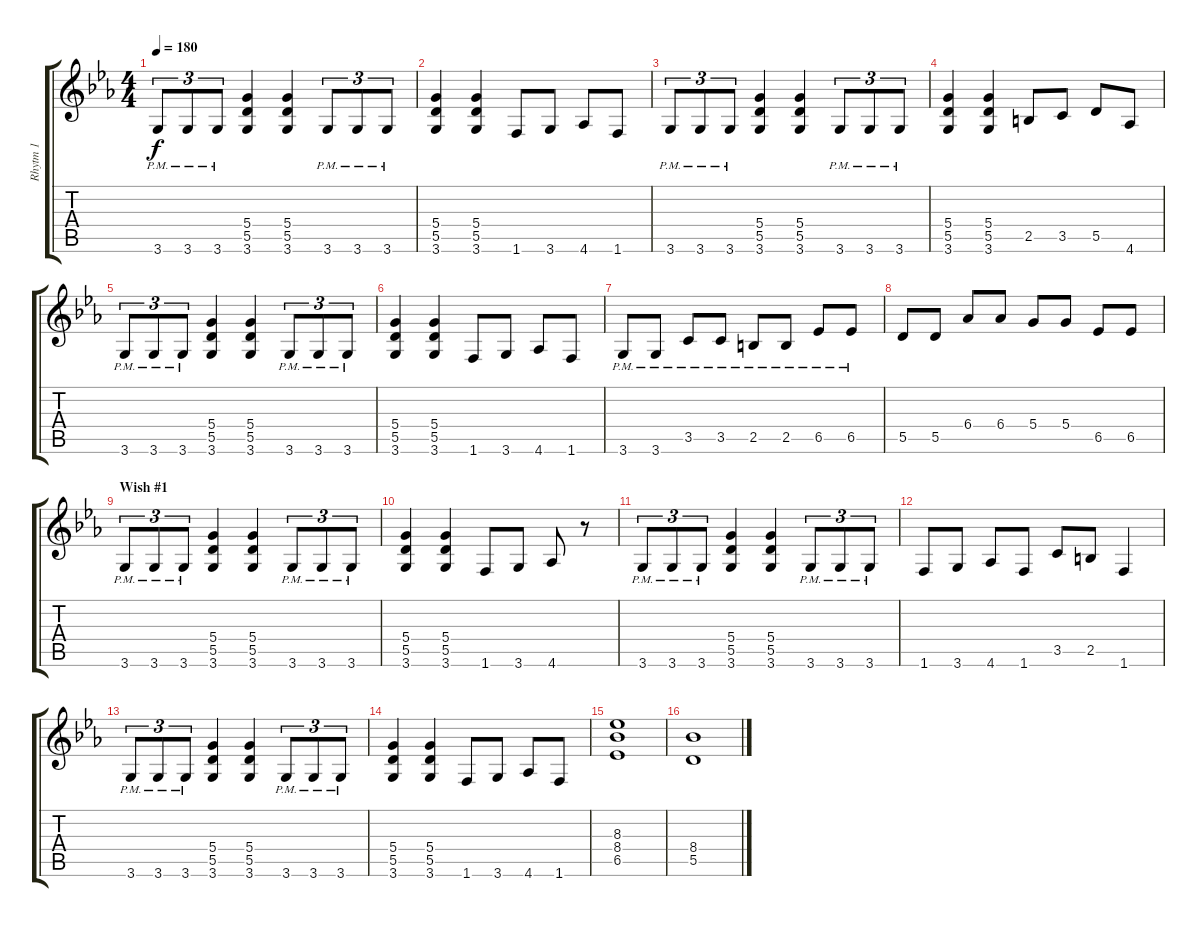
\track ("Rhytm 1" "Rhytm 1") {instrument overdrivenguitar}
\staff {score tabs}
\tuning (E4 B3 G3 D3 A2 E2) {hide}
\ts (4 4)
\tempo 180
\clef g2
\ks eb
3.6{pm}.8{tu (3 2) dy f} 3.6{pm}.8{tu (3 2)} 3.6{pm}.8{tu (3 2)} (5.4 5.5 3.6).4 (5.4 5.5 3.6).4 3.6{pm}.8{tu (3 2)} 3.6{pm}.8{tu (3 2)} 3.6{pm}.8{tu (3 2)} |
(5.4 5.5 3.6).4 (5.4 5.5 3.6).4 1.6.8 3.6.8 4.6.8 1.6.8 |
3.6{pm}.8{tu (3 2)} 3.6{pm}.8{tu (3 2)} 3.6{pm}.8{tu (3 2)} (5.4 5.5 3.6).4 (5.4 5.5 3.6).4 3.6{pm}.8{tu (3 2)} 3.6{pm}.8{tu (3 2)} 3.6{pm}.8{tu (3 2)} |
(5.4 5.5 3.6).4 (5.4 5.5 3.6).4 2.5.8 3.5.8 5.5.8 4.6.8 |
3.6{pm}.8{tu (3 2)} 3.6{pm}.8{tu (3 2)} 3.6{pm}.8{tu (3 2)} (5.4 5.5 3.6).4 (5.4 5.5 3.6).4 3.6{pm}.8{tu (3 2)} 3.6{pm}.8{tu (3 2)} 3.6{pm}.8{tu (3 2)} |
(5.4 5.5 3.6).4 (5.4 5.5 3.6).4 1.6.8 3.6.8 4.6.8 1.6.8 |
3.6{pm}.8 3.6{pm}.8 3.5{pm}.8 3.5{pm}.8 2.5{pm}.8 2.5{pm}.8 6.5{pm}.8 6.5{pm}.8 |
5.5.8 5.5.8 6.4.8 6.4.8 5.4.8 5.4.8 6.5.8 6.5.8 |
\section ("" "Wish #1")
3.6{pm}.8{tu (3 2)} 3.6{pm}.8{tu (3 2)} 3.6{pm}.8{tu (3 2)} (5.4 5.5 3.6).4 (5.4 5.5 3.6).4 3.6{pm}.8{tu (3 2)} 3.6{pm}.8{tu (3 2)} 3.6{pm}.8{tu (3 2)} |
(5.4 5.5 3.6).4 (5.4 5.5 3.6).4 1.6.8 3.6.8 4.6.8 r.8 |
3.6{pm}.8{tu (3 2)} 3.6{pm}.8{tu (3 2)} 3.6{pm}.8{tu (3 2)} (5.4 5.5 3.6).4 (5.4 5.5 3.6).4 3.6{pm}.8{tu (3 2)} 3.6{pm}.8{tu (3 2)} 3.6{pm}.8{tu (3 2)} |
1.6.8 3.6.8 4.6.8 1.6.8 3.5.8 2.5.8 1.6.4 |
3.6{pm}.8{tu (3 2)} 3.6{pm}.8{tu (3 2)} 3.6{pm}.8{tu (3 2)} (5.4 5.5 3.6).4 (5.4 5.5 3.6).4 3.6{pm}.8{tu (3 2)} 3.6{pm}.8{tu (3 2)} 3.6{pm}.8{tu (3 2)} |
(5.4 5.5 3.6).4 (5.4 5.5 3.6).4 1.6.8 3.6.8 4.6.8 1.6.8 |
(8.3 8.4 6.5).1 |
(8.4 5.5).1
